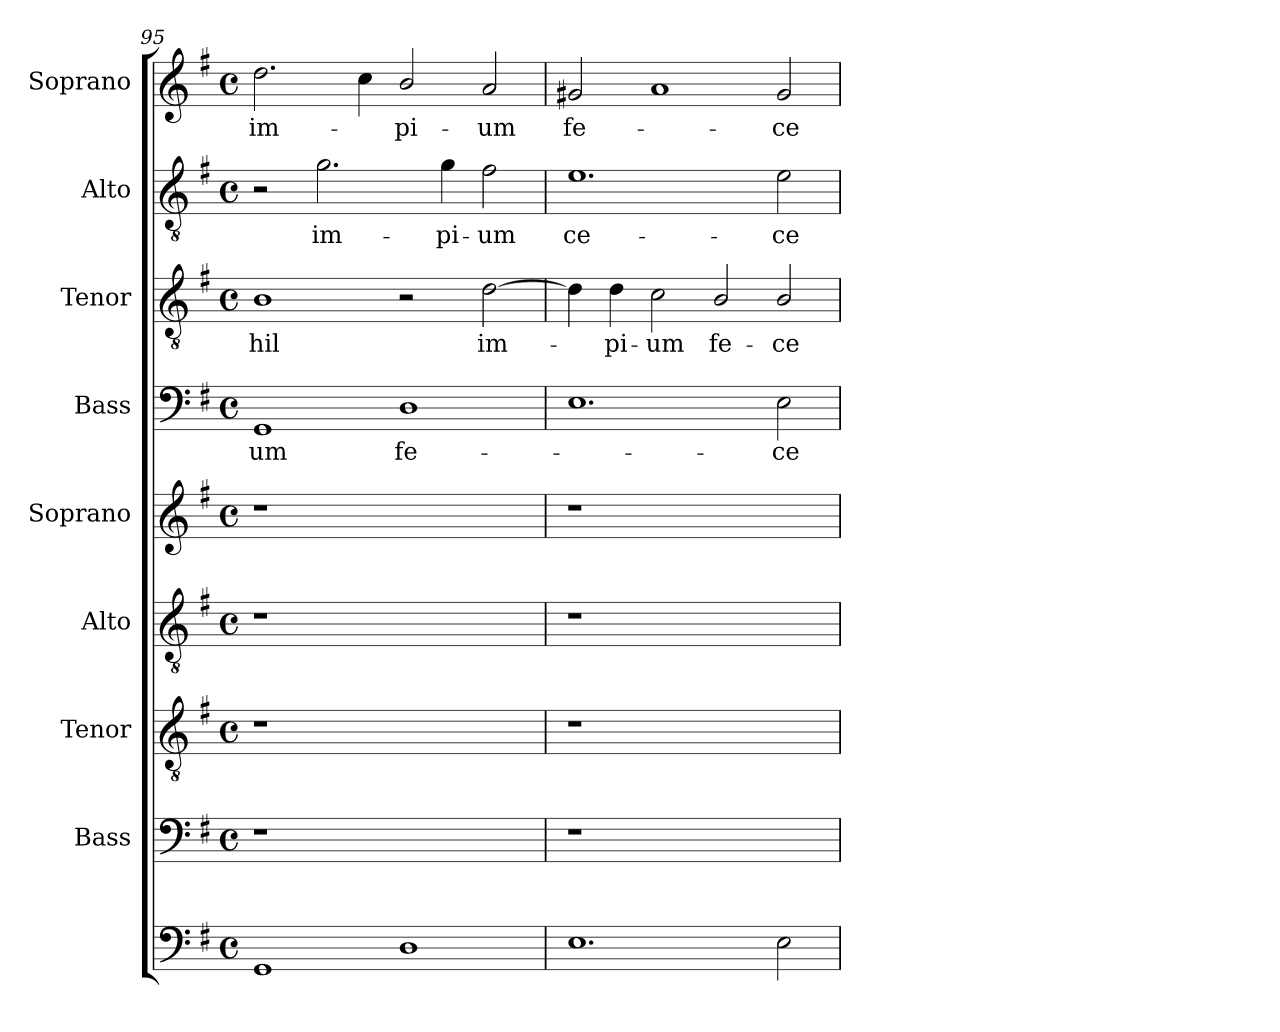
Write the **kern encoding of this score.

**kern	**kern	**kern	**kern	**kern	**kern	**text	**kern	**text	**kern	**text	**kern	**text
*part9	*part8	*part7	*part6	*part5	*part4	*part4	*part3	*part3	*part2	*part2	*part1	*part1
*staff9	*staff8	*staff7	*staff6	*staff5	*staff4	*staff4	*staff3	*staff3	*staff2	*staff2	*staff1	*staff1
*I""Violón y contrabajo"	*I"Bass	*I"Tenor	*I"Alto	*I"Soprano	*I"Bass	*	*I"Tenor	*	*I"Alto	*	*I"Soprano	*
*I'Cont.	*I'B.	*I'T.	*I'A.	*I'S.	*I'B.	*	*I'T.	*	*I'A.	*	*I'S.	*
*clefF4	*clefF4	*clefGv2	*clefGv2	*clefG2	*clefF4	*	*clefGv2	*	*clefGv2	*	*clefG2	*
*	*	*ITrd7c12	*ITrd7c12	*	*	*	*ITrd7c12	*	*ITrd7c12	*	*	*
*k[f#]	*k[f#]	*k[f#]	*k[f#]	*k[f#]	*k[f#]	*	*k[f#]	*	*k[f#]	*	*k[f#]	*
*G:	*G:	*G:	*G:	*G:	*G:	*	*G:	*	*G:	*	*G:	*
*M4/4	*M4/4	*M4/4	*M4/4	*M4/4	*M4/4	*	*M4/4	*	*M4/4	*	*M4/4	*
*met(c)	*met(c)	*met(c)	*met(c)	*met(c)	*met(c)	*	*met(c)	*	*met(c)	*	*met(c)	*
=95	=95	=95	=95	=95	=95	=95	=95	=95	=95	=95	=95	=95
!	!LO:N:vis=1	!LO:N:vis=1	!LO:N:vis=1	!LO:N:vis=1	!	!	!	!	!	!	!	!
!	!	!	!	!	!	!LO:LY:b:color=#000000	!	!	!	!	!	!
!	!	!	!	!	!	!	!	!LO:LY:b:color=#000000	!	!	!	!
!	!	!	!	!	!	!	!	!	!	!	!	!LO:LY:b:color=#000000
1GGi	1r	1r	1r	1r	1GGi	-um	1BBi	-hil	2r	.	2.ddi\	im-
!	!	!	!	!	!	!	!	!	!	!LO:LY:b:color=#000000	!	!
.	.	.	.	.	.	.	.	.	2.Gi\	im-	.	.
.	.	.	.	.	.	.	.	.	.	.	4cci\	.
!	!	!	!	!	!	!LO:LY:b:color=#000000	!	!	!	!	!	!
!	!	!	!	!	!	!	!	!	!	!	!	!LO:LY:b:color=#000000
1Di	1ryy	1ryy	1ryy	1ryy	1Di	fe-	2r	.	.	.	2bi/	-pi-
!	!	!	!	!	!	!	!	!	!	!LO:LY:b:color=#000000	!	!
.	.	.	.	.	.	.	.	.	4Gi\	-pi-	.	.
!	!	!	!	!	!	!	!	!LO:LY:b:color=#000000	!	!	!	!
!	!	!	!	!	!	!	!	!	!	!LO:LY:b:color=#000000	!	!
!	!	!	!	!	!	!	!	!	!	!	!	!LO:LY:b:color=#000000
.	.	.	.	.	.	.	[2Di\	im-	2F#i\	-um	2ai/	-um
=96	=96	=96	=96	=96	=96	=96	=96	=96	=96	=96	=96	=96
!	!LO:N:vis=1	!LO:N:vis=1	!LO:N:vis=1	!LO:N:vis=1	!	!	!	!	!	!	!	!
!	!	!	!	!	!	!	!	!	!	!LO:LY:b:color=#000000	!	!
!	!	!	!	!	!	!	!	!	!	!	!	!LO:LY:b:color=#000000
1.Ei	1r	1r	1r	1r	1.Ei	.	4Di\]	.	1.Ei	ce-	2g#Xi/	fe-
!	!	!	!	!	!	!	!	!LO:LY:b:color=#000000	!	!	!	!
.	.	.	.	.	.	.	4Di\	-pi-	.	.	.	.
!	!	!	!	!	!	!	!	!LO:LY:b:color=#000000	!	!	!	!
.	.	.	.	.	.	.	2Ci\	-um	.	.	1ai	.
!	!	!	!	!	!	!	!	!LO:LY:b:color=#000000	!	!	!	!
.	1ryy	1ryy	1ryy	1ryy	.	.	2BBi/	fe-	.	.	.	.
!	!	!	!	!	!	!LO:LY:b:color=#000000	!	!	!	!	!	!
!	!	!	!	!	!	!	!	!LO:LY:b:color=#000000	!	!	!	!
!	!	!	!	!	!	!	!	!	!	!LO:LY:b:color=#000000	!	!
!	!	!	!	!	!	!	!	!	!	!	!	!LO:LY:b:color=#000000
2Ei\	.	.	.	.	2Ei\	-ce-	2BBi/	-ce-	2Ei\	-ce-	2g#i/	-ce-
=	=	=	=	=	=	=	=	=	=	=	=	=
*-	*-	*-	*-	*-	*-	*-	*-	*-	*-	*-	*-	*-
